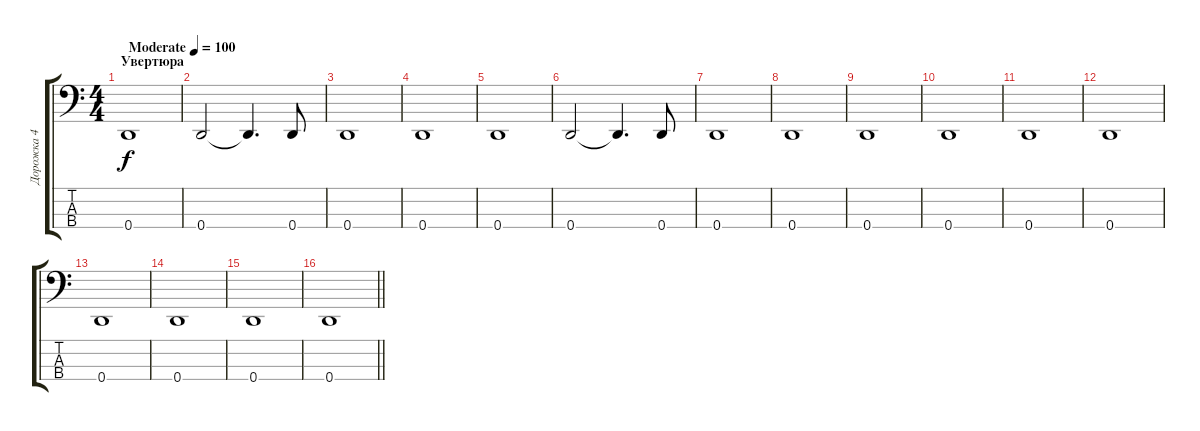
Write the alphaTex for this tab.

\track ("Дорожка 4" "Дорожка 4") {instrument electricbassfinger}
\staff {score tabs}
\tuning (G2 D2 A1 D1) {hide}
\ts (4 4)
\section ("" "Увертюра")
\tempo (100 "Moderate")
\clef f4
\ks c
0.4.1{dy f instrument electricbassfinger} |
0.4.2 0.4{t}.4{d} 0.4.8 |
0.4.1 |
0.4.1 |
0.4.1 |
0.4.2 0.4{t}.4{d} 0.4.8 |
0.4.1 |
0.4.1 |
0.4.1 |
0.4.1 |
0.4.1 |
0.4.1 |
0.4.1 |
0.4.1 |
0.4.1 |
\barLineRight lightlight
0.4.1
